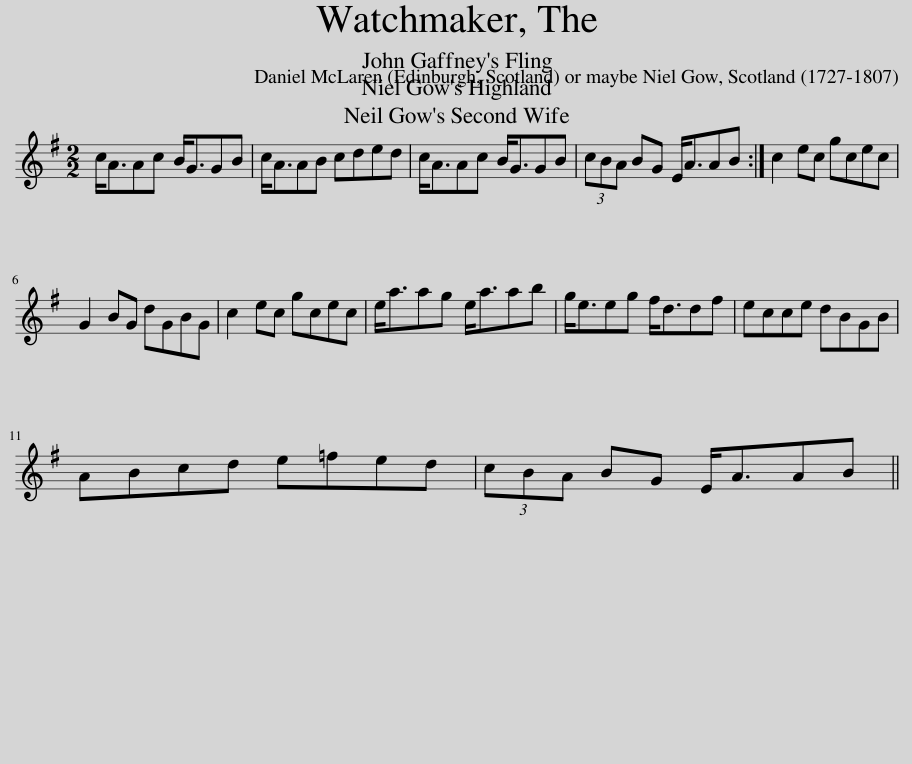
X:1
L:1/8
M:2/2
I:linebreak $
K:G
V:1 treble
V:1
 c<AAc B<GGB | c<AAB cded | c<AAc B<GGB | (3cBA BG E<AAB :| c2 ec gcec |$ %5
 G2 BG dGBG | c2 ec gcec | e<aag e<aab | g<eeg f<ddf | ecce dBGB |$ %10
 ABcd e=fed | (3cBA BG E<AAB || %12
